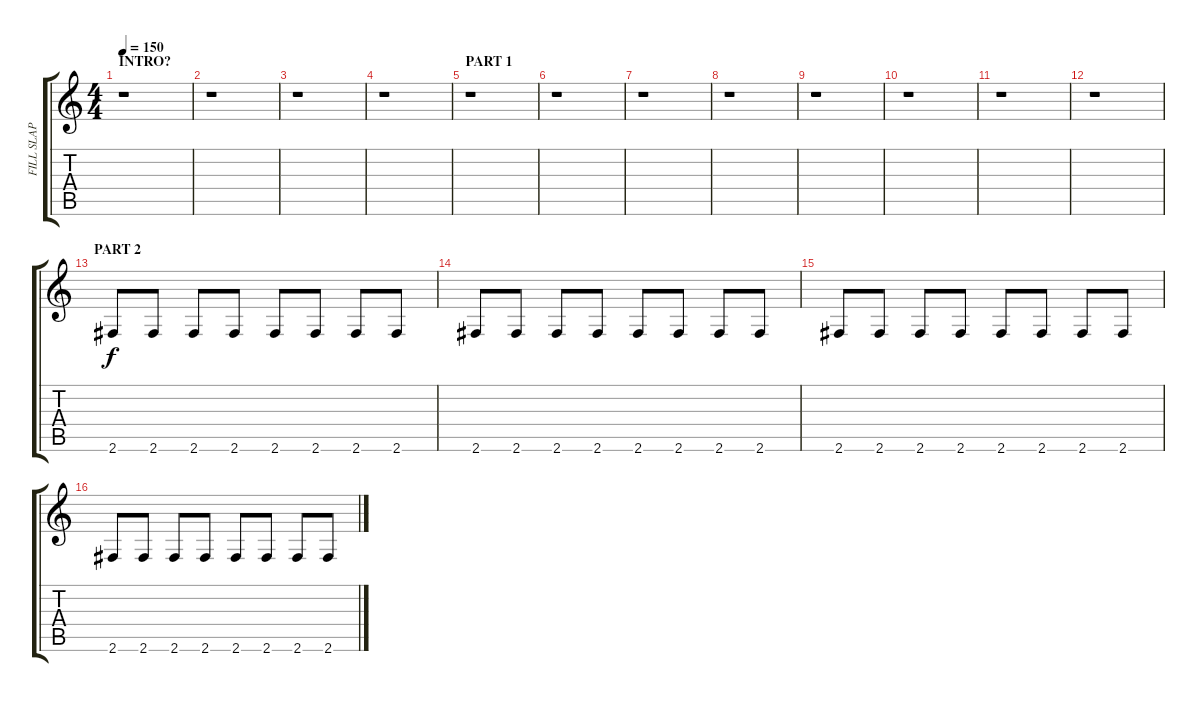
\track ("FILL SLAP" "FILL SLAP") {instrument slapbass1}
\staff {score tabs}
\tuning (E4 B3 G3 D3 A2 E2) {hide}
\ts (4 4)
\section ("" "INTRO?")
\tempo 150
\clef g2
\ks c
r.1{dy f instrument slapbass1} |
r.1 |
r.1 |
r.1 |
\section ("" "PART 1")
r.1 |
r.1 |
r.1 |
r.1 |
r.1 |
r.1 |
r.1 |
r.1 |
\section ("" "PART 2")
2.6.8 2.6.8 2.6.8 2.6.8 2.6.8 2.6.8 2.6.8 2.6.8 |
2.6.8 2.6.8 2.6.8 2.6.8 2.6.8 2.6.8 2.6.8 2.6.8 |
2.6.8 2.6.8 2.6.8 2.6.8 2.6.8 2.6.8 2.6.8 2.6.8 |
2.6.8 2.6.8 2.6.8 2.6.8 2.6.8 2.6.8 2.6.8 2.6.8
